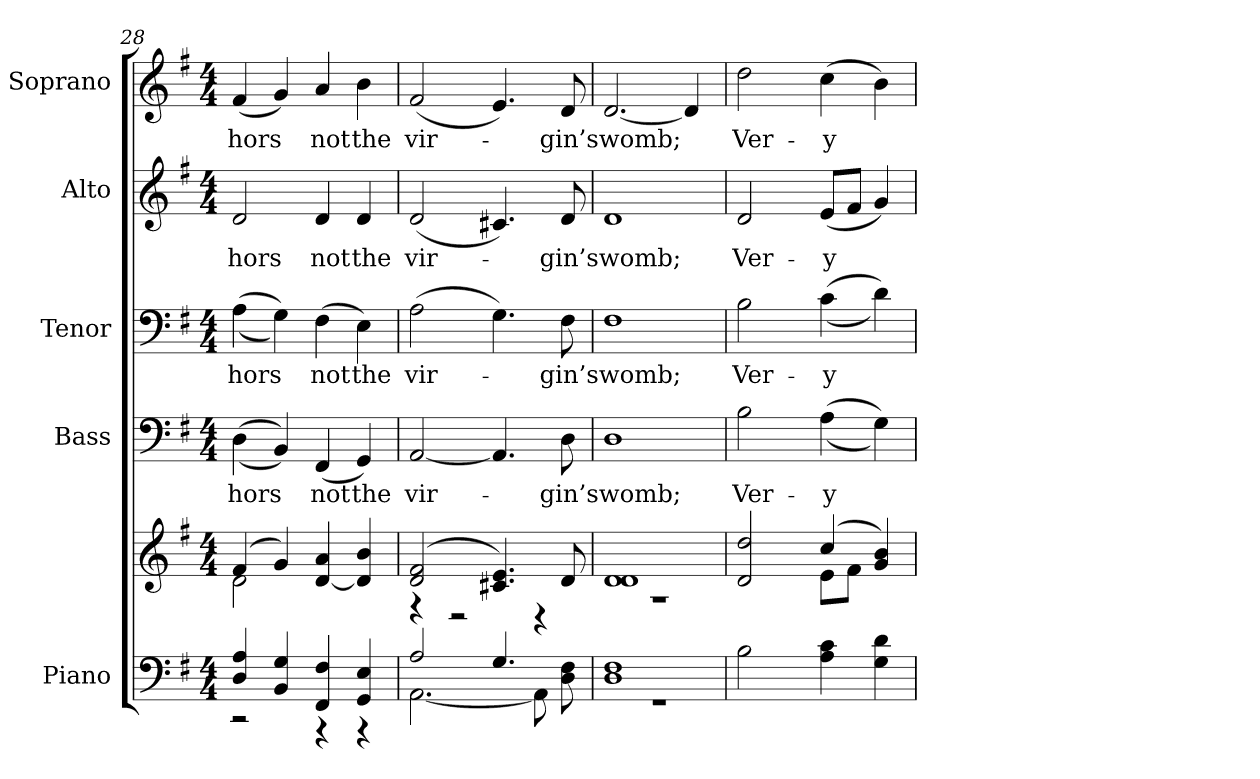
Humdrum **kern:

**kern	**kern	**kern	**text	**kern	**text	**kern	**text	**kern	**text
*part5	*part5	*part4	*part4	*part3	*part3	*part2	*part2	*part1	*part1
*staff6	*staff5	*staff4	*staff4	*staff3	*staff3	*staff2	*staff2	*staff1	*staff1
*I"Piano	*	*I"Bass	*	*I"Tenor	*	*I"Alto	*	*I"Soprano	*
*I'Pno.	*	*I'B.	*	*I'T.	*	*I'A.	*	*I'S.	*
*clefF4	*clefG2	*clefF4	*	*clefF4	*	*clefG2	*	*clefG2	*
*k[f#]	*k[f#]	*k[f#]	*	*k[f#]	*	*k[f#]	*	*k[f#]	*
*G:	*G:	*G:	*	*G:	*	*G:	*	*G:	*
*M4/4	*M4/4	*M4/4	*	*M4/4	*	*M4/4	*	*M4/4	*
=28	=28	=28	=28	=28	=28	=28	=28	=28	=28
*^	*^	*	*	*	*	*	*	*	*
!	!	!	!	!	!LO:LY:b:color=#000000	!	!	!	!	!	!
!	!	!	!	!	!	!	!LO:LY:b:color=#000000	!	!	!	!
!	!	!	!	!	!	!	!	!	!LO:LY:b:color=#000000	!	!
!	!	!	!	!	!	!	!	!	!	!	!LO:LY:b:color=#000000
4Di/ 4Ai	2r	(4f#i/	2di\	((4Di\	-hors	((4Ai\	-hors	2di/	-hors	(4f#i/	hors
4BBi/ 4Gi	.	4gi/)	.	4BBi/))	.	4Gi\))	.	.	.	4gi/)	.
!	!	!	!	!	!LO:LY:b:color=#000000	!	!	!	!	!	!
!	!	!	!	!	!	!	!LO:LY:b:color=#000000	!	!	!	!
!	!	!	!	!	!	!	!	!	!LO:LY:b:color=#000000	!	!
!	!	!	!	!	!	!	!	!	!	!	!LO:LY:b:color=#000000
4FF#i/ 4F#i	4r	[<4di/ 4ai	4ryy	(4FF#i/	not	(4F#i\	not	4di/	not	4ai/	not
!	!	!	!	!	!LO:LY:b:color=#000000	!	!	!	!	!	!
!	!	!	!	!	!	!	!LO:LY:b:color=#000000	!	!	!	!
!	!	!	!	!	!	!	!	!	!LO:LY:b:color=#000000	!	!
!	!	!	!	!	!	!	!	!	!	!	!LO:LY:b:color=#000000
4GGi/ 4Ei	4r	4di/] 4bi	4ryy	4GGi/)	the	4Ei\)	the	4di/	the	4bi\	the
=29	=29	=29	=29	=29	=29	=29	=29	=29	=29	=29	=29
!	!	!	!	!	!LO:LY:b:color=#000000	!	!	!	!	!	!
!	!	!	!	!	!	!	!LO:LY:b:color=#000000	!	!	!	!
!	!	!	!	!	!	!	!	!	!LO:LY:b:color=#000000	!	!
!	!	!	!	!	!	!	!	!	!	!	!LO:LY:b:color=#000000
2Ai/	[<2.AAi\	(2di/ 2f#i	4r	[<2AAi/	vir-	(2Ai\	vir-	(2di/	vir-	(2f#i/	vir-
.	.	.	2r	.	.	.	.	.	.	.	.
4.Gi/	.	4.c#Xi/ 4.ei)	.	4.AAi/]	.	4.Gi\)	.	4.c#Xi/)	.	4.ei/)	.
.	8AAi\]	.	4r	.	.	.	.	.	.	.	.
!	!	!	!	!	!LO:LY:b:color=#000000	!	!	!	!	!	!
!	!	!	!	!	!	!	!LO:LY:b:color=#000000	!	!	!	!
!	!	!	!	!	!	!	!	!	!LO:LY:b:color=#000000	!	!
!	!	!	!	!	!	!	!	!	!	!	!LO:LY:b:color=#000000
8Di\ 8F#i	8ryy	8di/	.	8Di\	-gin’s	8F#i\	-gin’s	8di/	-gin’s	8di/	-gin’s
!!LO:PB:g=z
=30	=30	=30	=30	=30	=30	=30	=30	=30	=30	=30	=30
!	!	!	!	!	!LO:LY:b:color=#000000	!	!	!	!	!	!
!	!	!	!	!	!	!	!LO:LY:b:color=#000000	!	!	!	!
!	!	!	!	!	!	!	!	!	!LO:LY:b:color=#000000	!	!
!	!	!	!	!	!	!	!	!	!	!	!LO:LY:b:color=#000000
1Di 1F#i	1r	1di 1di	1r	1Di	womb;	1F#i	womb;	1di	womb;	[<2.di/	womb;
.	.	.	.	.	.	.	.	.	.	4di/]	.
*v	*v	*	*	*	*	*	*	*	*	*	*
=31	=31	=31	=31	=31	=31	=31	=31	=31	=31	=31
!	!	!	!	!LO:LY:b:color=#000000	!	!	!	!	!	!
!	!	!	!	!	!	!LO:LY:b:color=#000000	!	!	!	!
!	!	!	!	!	!	!	!	!LO:LY:b:color=#000000	!	!
!	!	!	!	!	!	!	!	!	!	!LO:LY:b:color=#000000
2Bi\	2di/ 2ddi	4ryy	2Bi\	Ver-	2Bi\	Ver-	2di/	Ver-	2ddi\	Ver-
.	.	4ryy	.	.	.	.	.	.	.	.
!	!	!	!	!LO:LY:b:color=#000000	!	!	!	!	!	!
!	!	!	!	!	!	!LO:LY:b:color=#000000	!	!	!	!
!	!	!	!	!	!	!	!	!LO:LY:b:color=#000000	!	!
!	!	!	!	!	!	!	!	!	!	!LO:LY:b:color=#000000
4Ai\ 4ci	(4cci/	8ei\L	((4Ai\	-y	((4ci\	-y	(8ei/L	-y	(4cci\	-y
.	.	8f#i\J	.	.	.	.	8f#i/J	.	.	.
4Gi\ 4di	4gi/ 4bi)	4ryy	4Gi\))	.	4di\))	.	4gi/)	.	4bi\)	.
*	*v	*v	*	*	*	*	*	*	*	*
=	=	=	=	=	=	=	=	=	=
*-	*-	*-	*-	*-	*-	*-	*-	*-	*-
